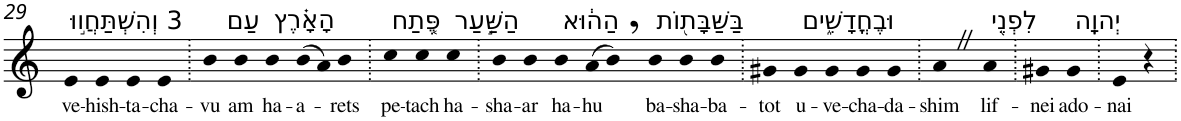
**kern	**text
*part1	*part1
*staff1	*staff1
*I"Piano	*
*I'Pno	*
!!LO:PB:g=z
*clefG2	*
*k[]	*
=29	=29
!LO:TX:a:t=3 וְהִשְׁתַּחֲו֣וּ	!
!	!LO:LY:b
4e	ve-
!	!LO:LY:b
4e	-hish-
!	!LO:LY:b
4e	-ta-
!	!LO:LY:b
4e	-cha-
=30.	=30.
!	!LO:LY:b
4b	-vu
!LO:TX:a:t=עַם	!
!	!LO:LY:b
4b	am
!LO:TX:a:t=הָאָ֗רֶץ	!
!	!LO:LY:b
4b	ha-
!	!LO:LY:b
(>8b	-a-
8a)	.
!	!LO:LY:b
4b	-rets
=31.	=31.
!LO:TX:a:t=פֶּ֚תַח	!
!	!LO:LY:b
4cc	pe-
!	!LO:LY:b
4cc	-tach
!LO:TX:a:t=הַשַּׁ֣עַר	!
!	!LO:LY:b
4cc	ha-
=32.	=32.
!	!LO:LY:b
4b	-sha-
!	!LO:LY:b
4b	-ar
!LO:TX:a:t=הַה֔וּא	!
!	!LO:LY:b
4b	ha-
!	!LO:LY:b
(>8a	-hu
8b,)	.
!LO:TX:a:t=בַּשַּׁבָּת֖וֹת	!
!	!LO:LY:b
4b	ba-
!	!LO:LY:b
4b	-sha-
!	!LO:LY:b
4b	-ba-
=33.	=33.
!	!LO:LY:b
4g#X	-tot
!LO:TX:a:t=וּבֶחֳדָשִׁ֑ים	!
!	!LO:LY:b
4g#	u-
!	!LO:LY:b
4g#	-ve-
!	!LO:LY:b
4g#	-cha-
!	!LO:LY:b
4g#	-da-
=34.	=34.
!	!LO:LY:b
4aZ	-shim
!LO:TX:a:t=לִפְנֵ֖י	!
!	!LO:LY:b
4a	lif-
=35.	=35.
!	!LO:LY:b
4g#X	-nei
!LO:TX:a:t=יְהוָֽה	!
!	!LO:LY:b
4g#	ado-
=36.	=36.
!	!LO:LY:b
4e	-nai
4r	.
=.	=.
*-	*-
